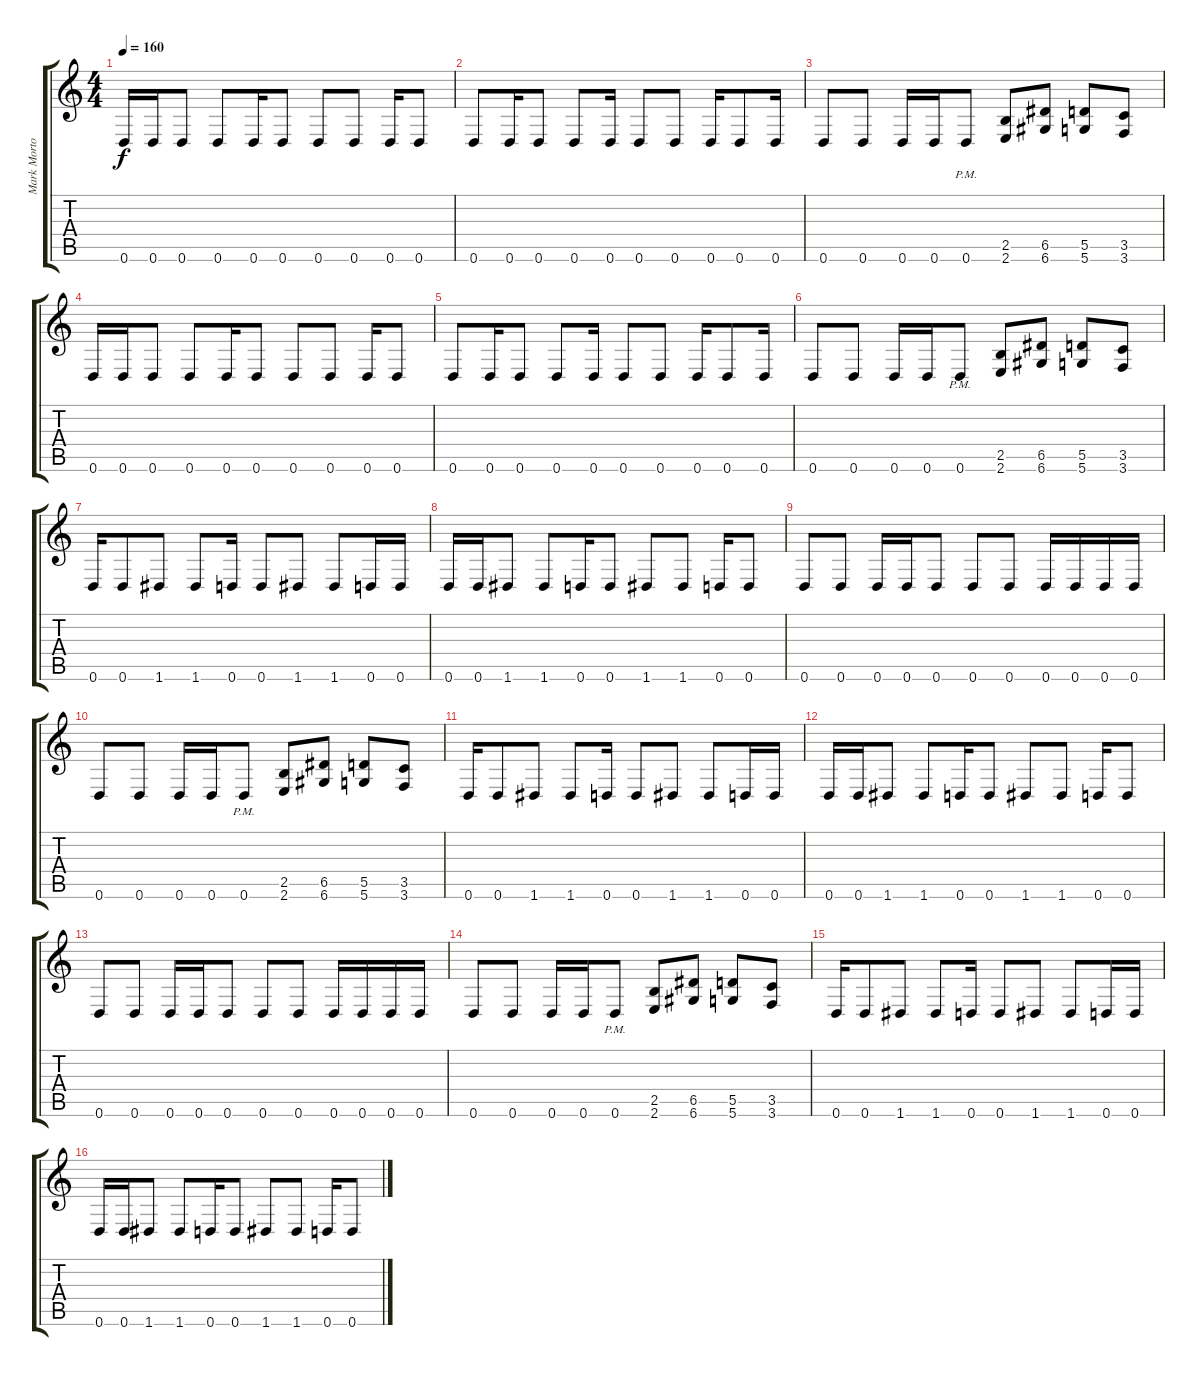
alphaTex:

\track ("Mark Morton" "Mark Morto") {instrument distortionguitar}
\staff {score tabs}
\tuning (E4 B3 G3 D3 A2 D2) {hide}
\ts (4 4)
\tempo 160
\clef g2
\ks c
0.6.16{dy f} 0.6.16 0.6.8 0.6.8 0.6.16 0.6.8 0.6.8 0.6.8 0.6.16 0.6.8 |
0.6.8 0.6.16 0.6.8 0.6.8 0.6.16 0.6.8 0.6.8 0.6.16 0.6.8 0.6.16 |
0.6.8 0.6.8 0.6.16 0.6.16 0.6{pm}.8 (2.5 2.6).8 (6.5 6.6).8 (5.5 5.6).8 (3.5 3.6).8 |
0.6.16 0.6.16 0.6.8 0.6.8 0.6.16 0.6.8 0.6.8 0.6.8 0.6.16 0.6.8 |
0.6.8 0.6.16 0.6.8 0.6.8 0.6.16 0.6.8 0.6.8 0.6.16 0.6.8 0.6.16 |
0.6.8 0.6.8 0.6.16 0.6.16 0.6{pm}.8 (2.5 2.6).8 (6.5 6.6).8 (5.5 5.6).8 (3.5 3.6).8 |
0.6.16 0.6.8 1.6.8 1.6.8 0.6.16 0.6.8 1.6.8 1.6.8 0.6.16 0.6.16 |
0.6.16 0.6.16 1.6.8 1.6.8 0.6.16 0.6.8 1.6.8 1.6.8 0.6.16 0.6.8 |
0.6.8 0.6.8 0.6.16 0.6.16 0.6.8 0.6.8 0.6.8 0.6.16 0.6.16 0.6.16 0.6.16 |
0.6.8 0.6.8 0.6.16 0.6.16 0.6{pm}.8 (2.5 2.6).8 (6.5 6.6).8 (5.5 5.6).8 (3.5 3.6).8 |
0.6.16 0.6.8 1.6.8 1.6.8 0.6.16 0.6.8 1.6.8 1.6.8 0.6.16 0.6.16 |
0.6.16 0.6.16 1.6.8 1.6.8 0.6.16 0.6.8 1.6.8 1.6.8 0.6.16 0.6.8 |
0.6.8 0.6.8 0.6.16 0.6.16 0.6.8 0.6.8 0.6.8 0.6.16 0.6.16 0.6.16 0.6.16 |
0.6.8 0.6.8 0.6.16 0.6.16 0.6{pm}.8 (2.5 2.6).8 (6.5 6.6).8 (5.5 5.6).8 (3.5 3.6).8 |
0.6.16 0.6.8 1.6.8 1.6.8 0.6.16 0.6.8 1.6.8 1.6.8 0.6.16 0.6.16 |
0.6.16 0.6.16 1.6.8 1.6.8 0.6.16 0.6.8 1.6.8 1.6.8 0.6.16 0.6.8
